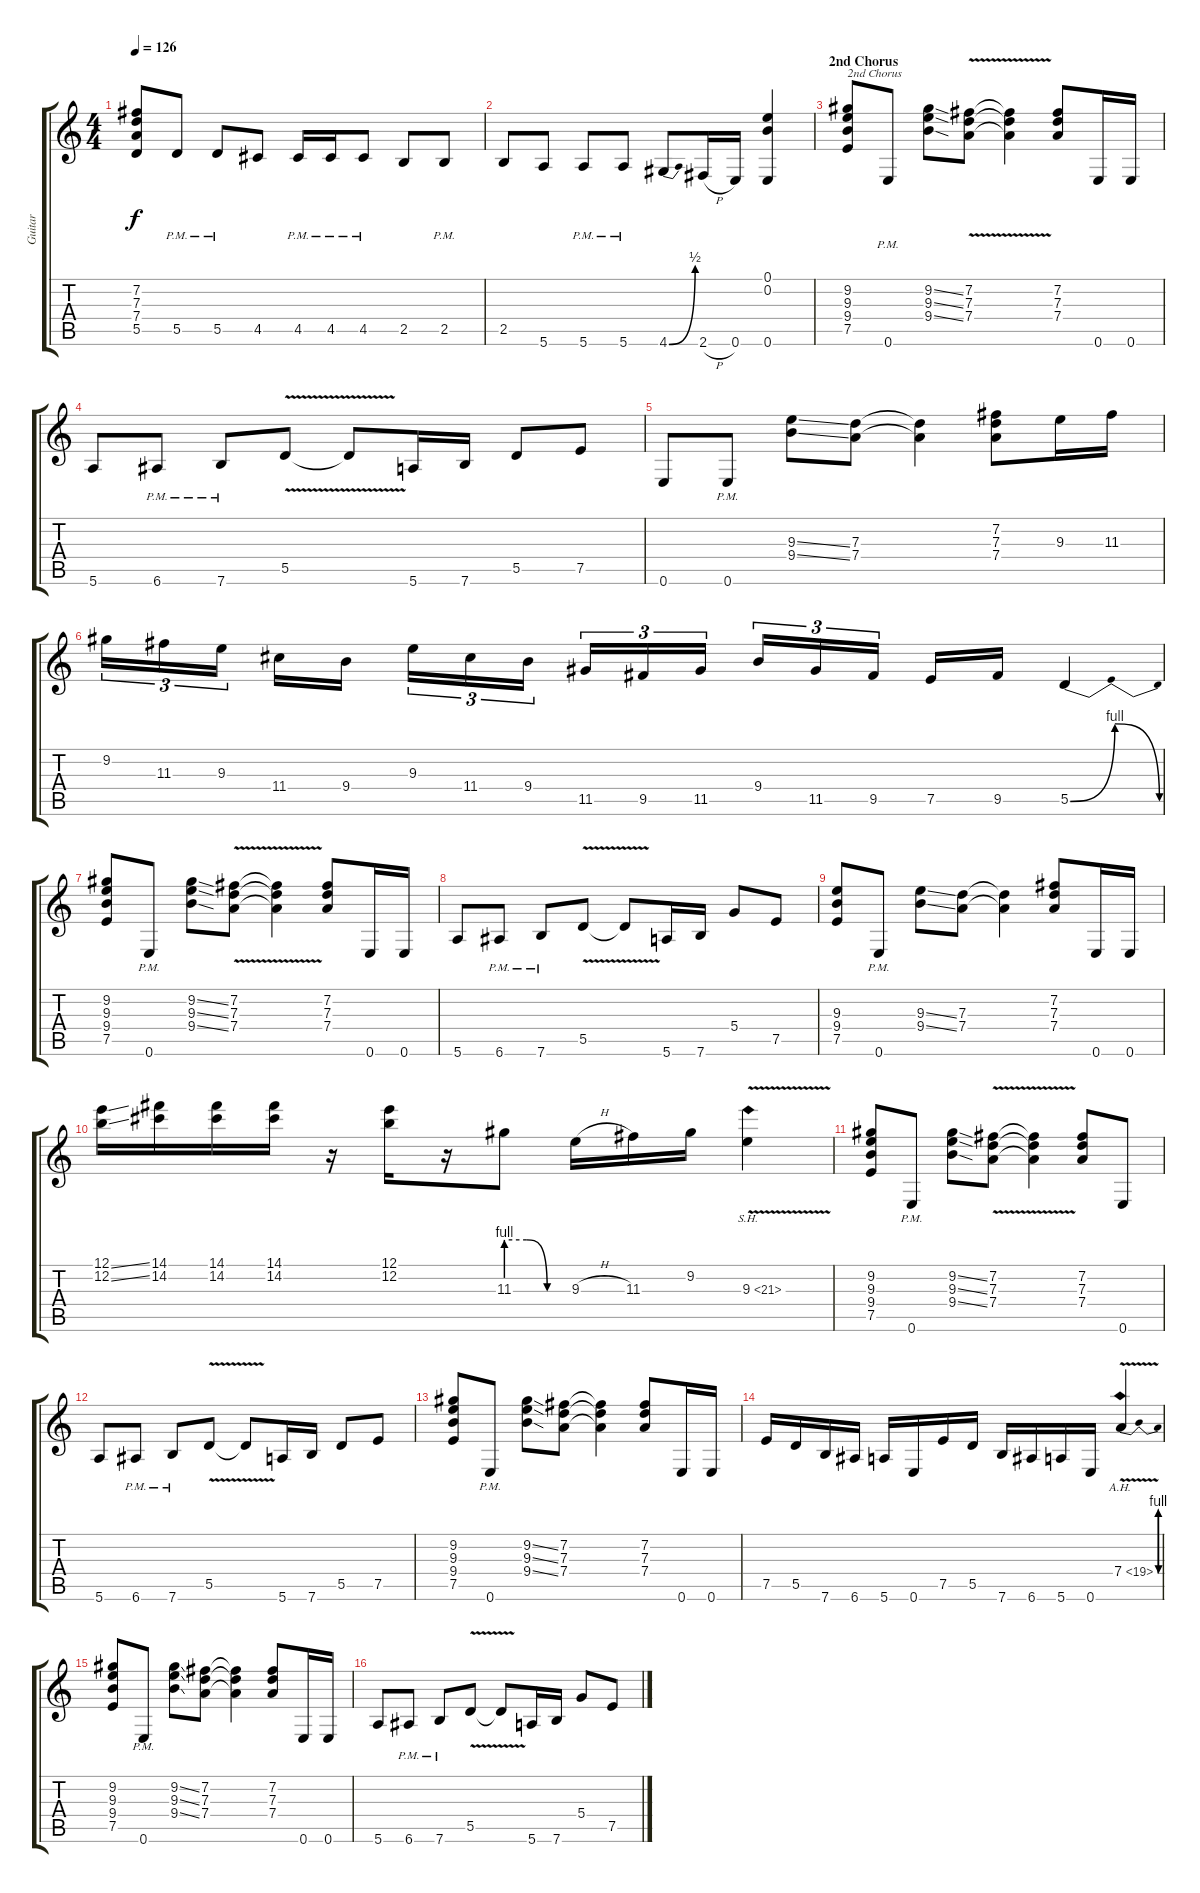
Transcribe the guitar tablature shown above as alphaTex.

\track ("Guitar" "Guitar") {instrument overdrivenguitar}
\staff {score tabs}
\tuning (E4 B3 G3 D3 A2 E2) {hide}
\ts (4 4)
\tempo 126
\clef g2
\ks c
(7.2 7.3 7.4 5.5).8{dy f} 5.5{pm}.8 5.5{pm}.8 4.5.8 4.5{pm}.16 4.5{pm}.16 4.5{pm}.8 2.5.8 2.5{pm}.8 |
2.5.8 5.6.8 5.6{pm}.8 5.6{pm}.8 4.6{be (bend 0 0 60 2)}.8 2.6{h}.16 0.6.16 (0.1 0.2 0.6).4 |
\section ("" "2nd Chorus")
(9.2 9.3 9.4 7.5).8{txt "2nd Chorus"} 0.6{pm}.8 (9.2{ss} 9.3{ss} 9.4{ss}).8 (7.2{v} 7.3{v} 7.4{v}).8 (7.2{t} 7.3{t} 7.4{t}).4 (7.2 7.3 7.4).8 0.6.16 0.6.16 |
5.6.8 6.6{pm}.8 7.6{pm}.8 5.5{v}.8 5.5{t}.8 5.6.16 7.6.16 5.5.8 7.5.8 |
0.6.8 0.6{pm}.8 (9.3{ss} 9.4{ss}).8 (7.3 7.4).8 (7.3{t} 7.4{t}).4 (7.2 7.3 7.4).8 9.3.16 11.3.16 |
9.2.16{tu (3 2)} 11.3.16{tu (3 2)} 9.3.16{tu (3 2) beam splitsecondary} 11.4.16 9.4.16 9.3.16{tu (3 2)} 11.4.16{tu (3 2)} 9.4.16{tu (3 2) beam splitsecondary} 11.5.16{tu (3 2)} 9.5.16{tu (3 2)} 11.5.16{tu (3 2)} 9.4.16{tu (3 2)} 11.5.16{tu (3 2)} 9.5.16{tu (3 2) beam splitsecondary} 7.5.16 9.5.16 5.5{be (bendrelease 0 0 16 4 30 4 60 0)}.4 |
(9.2 9.3 9.4 7.5).8 0.6{pm}.8 (9.2{ss} 9.3{ss} 9.4{ss}).8 (7.2{v} 7.3{v} 7.4{v}).8 (7.2{t} 7.3{t} 7.4{t}).4 (7.2 7.3 7.4).8 0.6.16 0.6.16 |
5.6.8 6.6{pm}.8 7.6{pm}.8 5.5{v}.8 5.5{t}.8 5.6.16 7.6.16 5.4.8 7.5.8 |
(9.3 9.4 7.5).8 0.6{pm}.8 (9.3{ss} 9.4{ss}).8 (7.3 7.4).8 (7.3{t} 7.4{t}).4 (7.2 7.3 7.4).8 0.6.16 0.6.16 |
(12.1{ss} 12.2{ss}).16 (14.1 14.2).16 (14.1 14.2).16 (14.1 14.2).16 r.16 (12.1 12.2).16 r.16 11.3{be (custom 0 4 20 4 40 0 60 0)}.8 9.3{h}.16 11.3.16 9.2.16 9.3{sh 12 v}.4 |
(9.2 9.3 9.4 7.5).8 0.6{pm}.8 (9.2{ss} 9.3{ss} 9.4{ss}).8 (7.2{v} 7.3{v} 7.4{v}).8 (7.2{t} 7.3{t} 7.4{t}).4 (7.2 7.3 7.4).8 0.6.8 |
5.6.8 6.6{pm}.8 7.6{pm}.8 5.5{v}.8 5.5{t}.8 5.6.16 7.6.16 5.5.8 7.5.8 |
(9.2 9.3 9.4 7.5).8 0.6{pm}.8 (9.2{ss} 9.3{ss} 9.4{ss}).8 (7.2 7.3 7.4).8 (7.2{t} 7.3{t} 7.4{t}).4 (7.2 7.3 7.4).8 0.6.16 0.6.16 |
7.5.16 5.5.16 7.6.16 6.6.16 5.6.16 0.6.16 7.5.16 5.5.16 7.6.16 6.6.16 5.6.16 0.6.16 7.4{be (bendrelease 0 0 15 4 30 4 60 0) ah 12 v}.4 |
(9.2 9.3 9.4 7.5).8 0.6{pm}.8 (9.2{ss} 9.3{ss} 9.4{ss}).8 (7.2 7.3 7.4).8 (7.2{t} 7.3{t} 7.4{t}).4 (7.2 7.3 7.4).8 0.6.16 0.6.16 |
5.6.8 6.6{pm}.8 7.6{pm}.8 5.5{v}.8 5.5{t}.8 5.6.16 7.6.16 5.4.8 7.5.8
